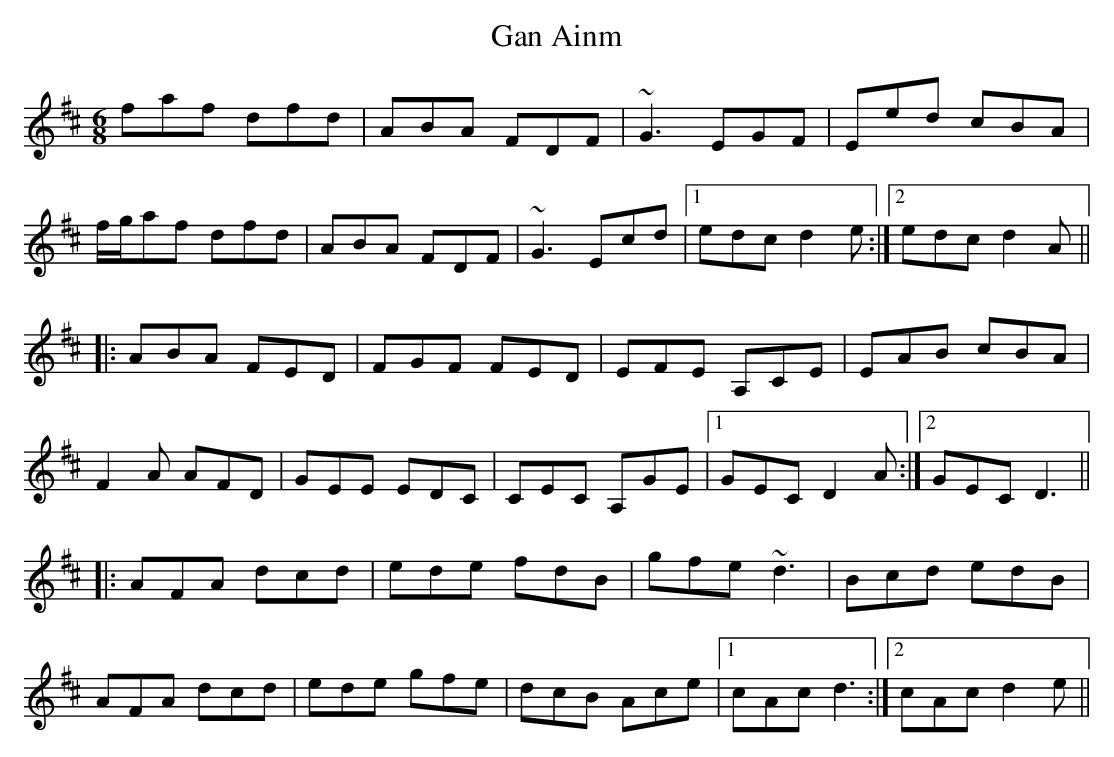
X:1
T:Gan Ainm
M:6/8
L:1/8
K:D
faf dfd|ABA FDF|~G3 EGF|Eed cBA|!
f/g/af dfd|ABA FDF|~G3 Ecd|1 edc d2e:|2 edc d2A||!
|:ABA FED|FGF FED|EFE A,CE|EAB cBA|!
F2A AFD|GEE EDC|CEC A,GE|1 GEC D2A:|2 GEC D3||!
|:AFA dcd|ede fdB|gfe ~d3|Bcd edB|!
AFA dcd|ede gfe|dcB Ace|1 cAc d3:|2 cAc d2e||!
